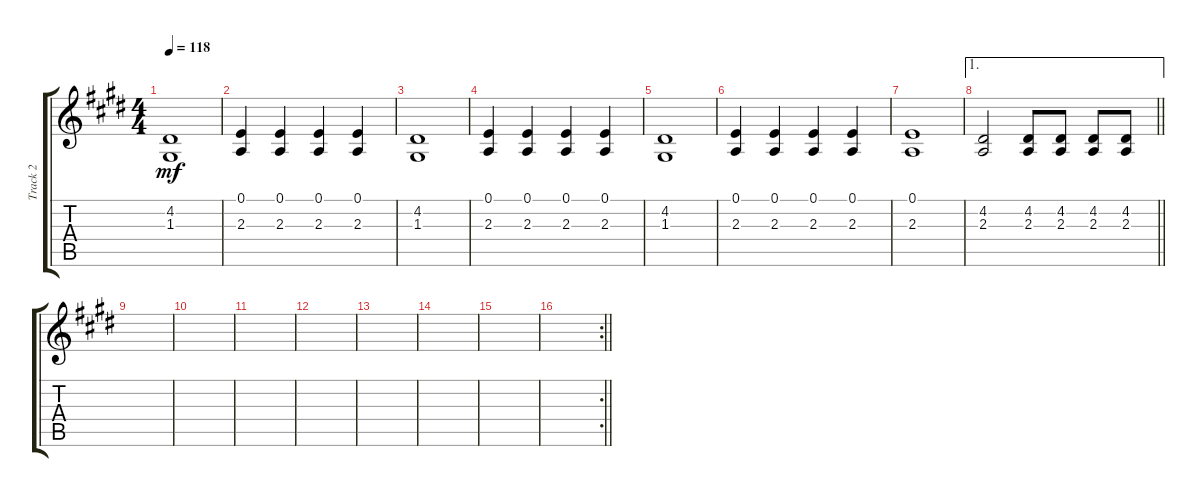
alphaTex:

\track ("Track 2" "Track 2") {instrument clarinet}
\staff {score tabs}
\tuning (E4 B3 G3 D3 A2 E2) {hide}
\ts (4 4)
\tempo 118
\clef g2
\ks e
(4.2 1.3).1{dy mf} |
(0.1 2.3).4 (0.1 2.3).4 (0.1 2.3).4 (0.1 2.3).4 |
(4.2 1.3).1 |
(0.1 2.3).4 (0.1 2.3).4 (0.1 2.3).4 (0.1 2.3).4 |
(4.2 1.3).1 |
(0.1 2.3).4 (0.1 2.3).4 (0.1 2.3).4 (0.1 2.3).4 |
(0.1 2.3).1 |
\ae 1
\barLineRight lightlight
(4.2 2.3).2 (4.2 2.3).8 (4.2 2.3).8 (4.2 2.3).8 (4.2 2.3).8 |
|
|
|
|
|
|
|
\rc 2
\barLineRight lightlight
